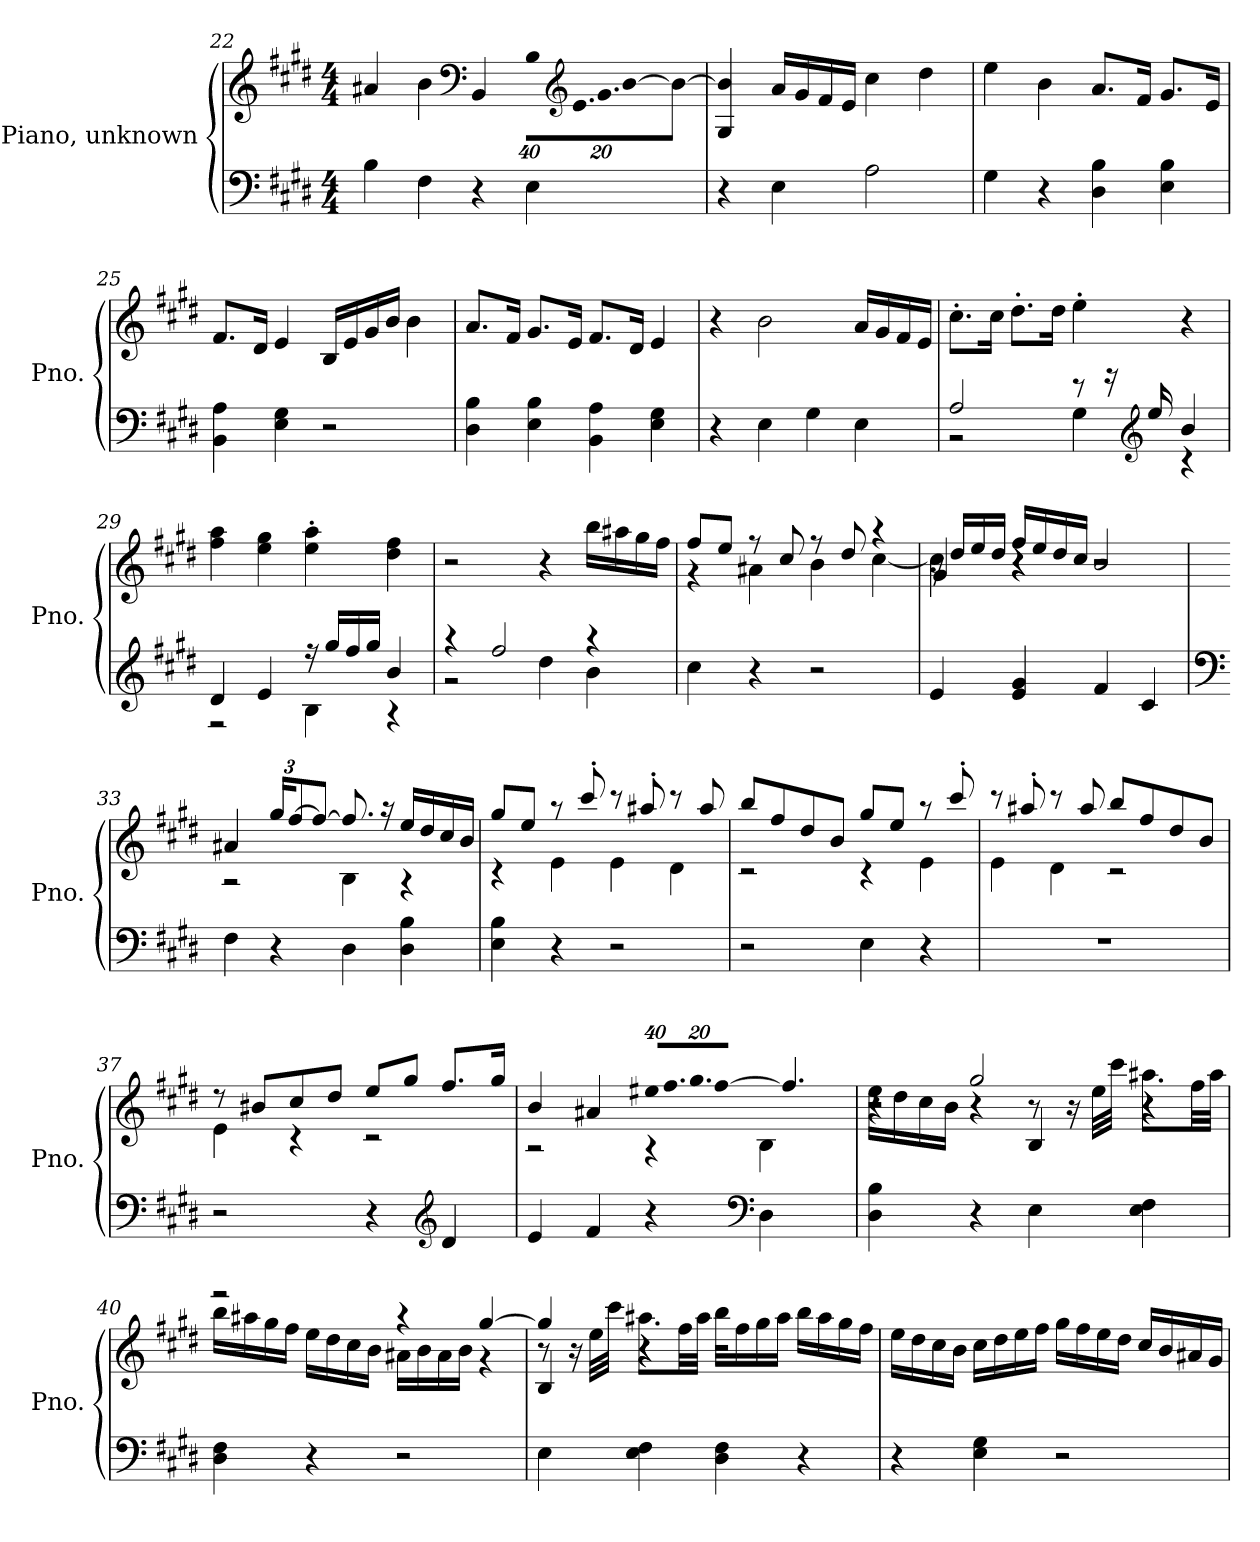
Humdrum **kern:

**kern	**kern
*part1	*part1
*staff2	*staff1
*I"Piano, unknown	*
*I'Pno.	*
!!LO:PB:g=z
*clefF4	*clefG2
*k[f#c#g#d#]	*k[f#c#g#d#]
*M4/4	*M4/4
=22	=22
4B\	4a#X/
4F#\	4b\
*	*clefF4
4r	4BB/
*	*Xbrackettup
!	!LO:N:vis=32
4E\	640%23B\LLL
*	*clefG2
!	!LO:N:vis=64.
.	640%17e\L
!	!LO:N:vis=64.
.	640%17g#\J
!	!LO:N:vis=32
.	[640%23b\JJ
.	8b\J_
=23	=23
4r	4G#/ 4b/]
4E\	16a/LL
.	16g#/
.	16f#/
.	16e/JJ
2A\	4cc#\
.	4dd#\
=24	=24
4G#\	4ee\
4r	4b\
4D#\ 4B\	8.a/L
.	16f#/Jk
4E\ 4B\	8.g#/L
.	16e/Jk
=25	=25
4BB\ 4A\	8.f#/L
.	16d#/Jk
4E\ 4G#\	4e/
2r	16B/LL
.	16e/
.	16g#/
.	16b/JJ
.	4b\
!!LO:LB:g=z
=26	=26
4D#\ 4B\	8.a/L
.	16f#/Jk
4E\ 4B\	8.g#/L
.	16e/Jk
4BB\ 4A\	8.f#/L
.	16d#/Jk
4E\ 4G#\	4e/
=27	=27
4r	4r
4E\	2b\
4G#\	.
4E\	16a/LL
.	16g#/
.	16f#/
.	16e/JJ
=28	=28
*^	*
2A/	2r	8.cc#'\L
.	.	16cc#\Jk
.	.	8.dd#'\L
.	.	16dd#\Jk
8r	4G#\	4ee'\
16r	.	.
*clefG2	*	*
16ee/	.	.
4b/	4r	4r
=29	=29	=29
4d#/	2r	4ff#\ 4aa\
4e/	.	4ee\ 4gg#\
16r	4B\	4ee\' 4aa\'
16gg#/LL	.	.
16ff#/	.	.
16gg#/JJ	.	.
4b/	4r	4dd#\ 4ff#\
!!LO:LB:g=z
=30	=30	=30
4r	2r	2r
2ff#/	.	.
.	4dd#\	4r
4r	4b\	16bb\LL
.	.	16aa#X\
.	.	16gg#\
.	.	16ff#\JJ
*v	*v	*
=31	=31
*	*^
4cc#\	8ff#/L	4r
.	8ee/J	.
4r	8r	4a#X\
.	8cc#/	.
2r	8r	4b\
.	8dd#/	.
.	4r	[4cc#\
=32	=32	=32
*	*	*^
4e/	16r	4cc#\]	4g#/
.	16dd#/LL	.	.
.	16ee/	.	.
.	16dd#/JJ	.	.
4e/ 4g#/	16ff#/LL	4r	4r
.	16ee/	.	.
.	16dd#/	.	.
.	16cc#/JJ	.	.
4f#/	2b/	2r	2r
4c#/	.	.	.
*	*v	*v	*v
=33	=33
*clefF4	*
*	*^
4F#\	4a#X/	2r
4r	24gg#/KL	.
.	[12ff#/	.
.	8ff#/J_	.
4D#\	8.ff#/]	4B\
.	16r	.
4D#\ 4B\	16ee/LL	4r
.	16dd#/	.
.	16cc#/	.
.	16b/JJ	.
!!LO:LB:g=z	!!
=34	=34	=34
4E\ 4B\	8gg#/L	4r
.	8ee/J	.
4r	8r	4e\
.	8ccc#'/	.
2r	8r	4e\
.	8aa#X'/	.
.	8r	4d#\
.	8aa#/	.
=35	=35	=35
2r	8bb/L	2r
.	8ff#/	.
.	8dd#/	.
.	8b/J	.
4E\	8gg#/L	4r
.	8ee/J	.
4r	8r	4e\
.	8ccc#'/	.
=36	=36	=36
1r	8r	4e\
.	8aa#X'/	.
.	8r	4d#\
.	8aa#/	.
.	8bb/L	2r
.	8ff#/	.
.	8dd#/	.
.	8b/J	.
=37	=37	=37
2r	8r	4e\
.	8b#X/L	.
.	8cc#/	4r
.	8dd#/J	.
4r	8ee/L	2r
.	8gg#/J	.
*clefG2	*	*
4d#/	8.ff#/L	.
.	16gg#/Jk	.
!!LO:LB:g=z	!!
=38	=38	=38
4e/	4b/	2r
4f#/	4a#X/	.
!	!LO:N:vis=32	!
4r	640%23ee#X/LLL	4r
!	!LO:N:vis=64.	!
.	640%17ff#/L	.
!	!LO:N:vis=64.	!
.	640%17gg#/J	.
!	!LO:N:vis=32	!
.	[640%23ff#/JJJ	.
.	4.ff#/]	.
*clefF4	*	*
4D#\	.	4B\
=39	=39	=39
*	*	*^
4D#\ 4B\	4r	16ee\LL	2r
.	.	16dd#\	.
.	.	16cc#\	.
.	.	16b\JJ	.
4r	2gg#/	4r	.
4E\	.	8r	4B/
.	.	16r	.
.	.	32ee\LLL	.
.	.	32ccc#\JJJ	.
4E\ 4F#\	4r	8.aa#X\L	4r
.	.	32ff#\LL	.
.	.	32aa#\JJJ	.
*	*	*v	*v
=40	=40	=40
4D#\ 4F#\	2r	16bb\LL
.	.	16aa#X\
.	.	16gg#\
.	.	16ff#\JJ
4r	.	16ee\LL
.	.	16dd#\
.	.	16cc#\
.	.	16b\JJ
2r	4r	16a#X\LL
.	.	16b\
.	.	16a#\
.	.	16b\JJ
.	[4gg#/	4r
!!LO:LB:g=z
=41	=41	=41
*	*	*^
4E\	4gg#/]	8r	4B/
.	.	16r	.
.	.	32ee\LLL	.
.	.	32ccc#\JJJ	.
4E\ 4F#\	4r	8.aa#X\L	4r
.	.	32ff#\LL	.
.	.	32aa#\JJJ	.
4D#\ 4F#\	2r	16bb\LL	2r
.	.	16ff#\	.
.	.	16gg#\	.
.	.	16aa#\JJ	.
4r	.	16bb\LL	.
.	.	16aa#\	.
.	.	16gg#\	.
.	.	16ff#\JJ	.
*	*v	*v	*v
=42	=42
4r	16ee\LL
.	16dd#\
.	16cc#\
.	16b\JJ
4E\ 4G#\	16cc#\LL
.	16dd#\
.	16ee\
.	16ff#\JJ
2r	16gg#\LL
.	16ff#\
.	16ee\
.	16dd#\JJ
.	16cc#/LL
.	16b/
.	16a#X/
.	16g#/JJ
=	=
*-	*-
